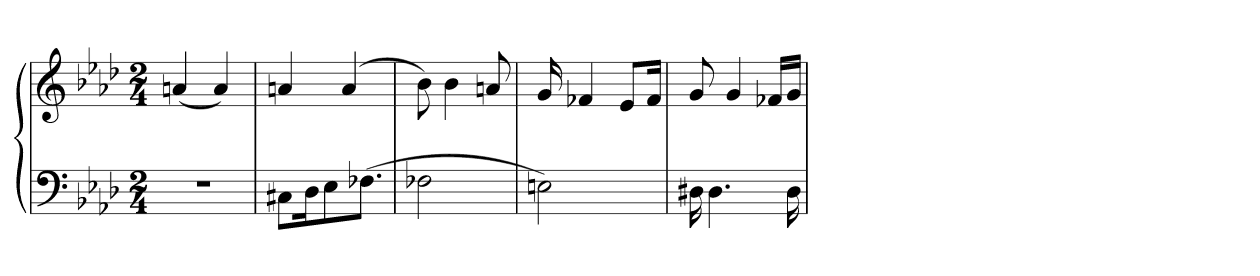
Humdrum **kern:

**kern	**kern
*part1	*part1
*staff2	*staff1
*clefF4	*clefG2
*k[b-e-a-d-]	*k[b-e-a-d-]
*M2/4	*M2/4
=1	=1
2r	(4an
.	4a)
=2	=2
8C#X\L	4an
16D-\K	.
8E-\J	.
.	(4a
(8.F-XJ	.
=3	=3
2F-X	8b-)
.	4b-
.	8an
=4	=4
2En)	16g
.	4f-X
.	8e-/L
.	16f-/Jk
=5	=5
16D#X	8g
4.D#	.
.	4g
.	16f-X/LL
16D#	16g/JJ
=	=
*-	*-
